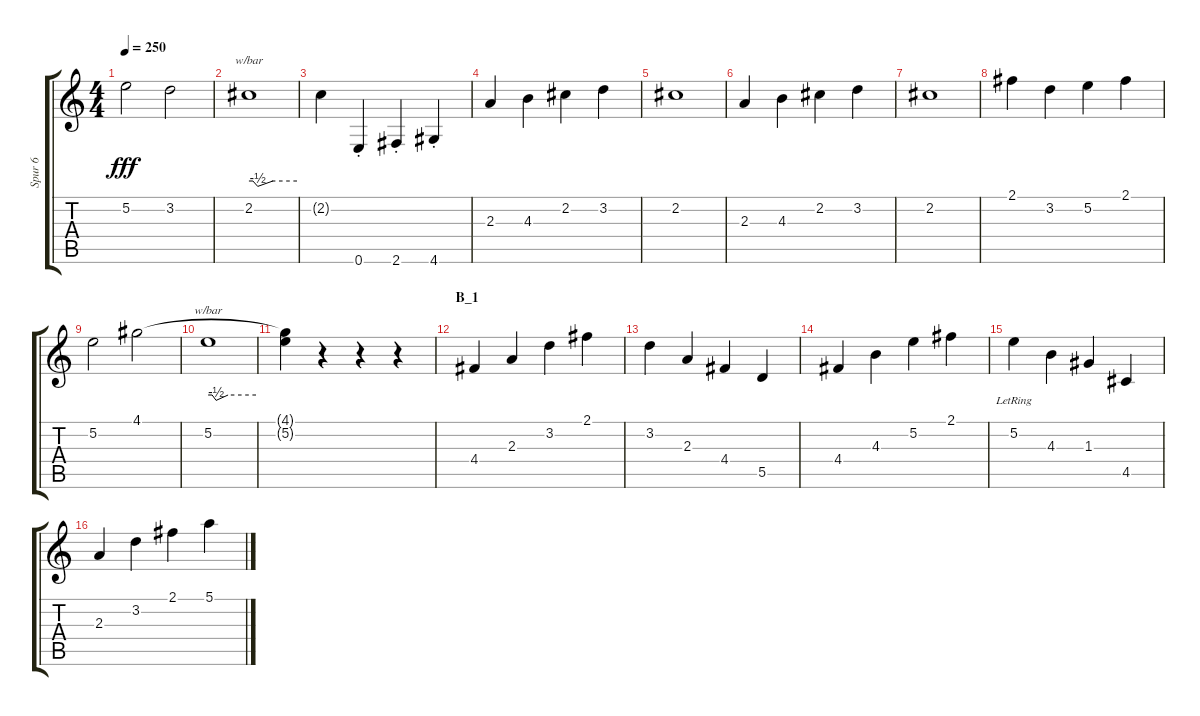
\track ("Spur 6" "Spur 6") {instrument acousticguitarnylon}
\staff {score tabs}
\tuning (E4 B3 G3 D3 A2 E2) {hide}
\ts (4 4)
\tempo 250
\clef g2
\ks c
5.2.2{dy fff} 3.2.2 |
2.2.1{tbe (custom default 0 0 5 0 11 -2 30 0 60 0)} |
2.2{t}.4 0.6{st}.4 2.6{st}.4 4.6{st}.4 |
2.3.4 4.3.4 2.2.4 3.2.4 |
2.2.1 |
2.3.4 4.3.4 2.2.4 3.2.4 |
2.2.1 |
2.1.4 3.2.4 5.2.4 2.1.4 |
5.2.2 4.1.2 |
5.2.1{tbe (custom default 0 0 5 0 10 -2 25 0 60 0)} |
(4.1{t} 5.2{t}).4 r.4 r.4 r.4 |
\section ("" "B_1")
4.4.4{volume 16 instrument electricbasspick} 2.3.4 3.2.4 2.1.4 |
3.2.4 2.3.4 4.4.4 5.5.4 |
4.4.4 4.3.4 5.2.4 2.1.4 |
5.2{lr}.4 4.3.4 1.3.4 4.5.4 |
2.3.4 3.2.4 2.1.4 5.1.4
